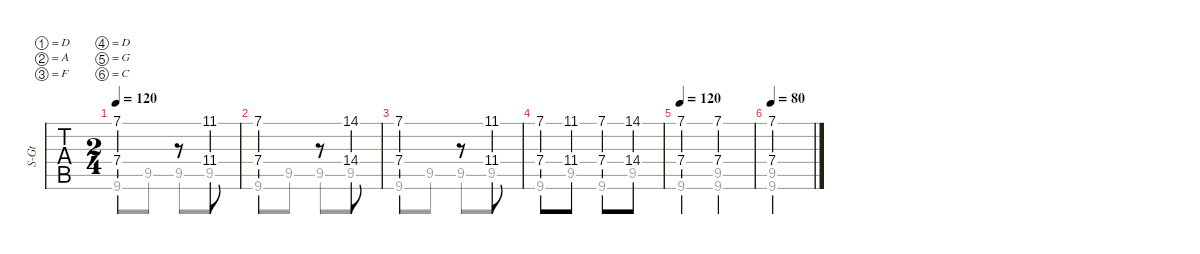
\defaultSystemsLayout 4
\hideDynamics
\bracketExtendMode groupsimilarinstruments
\otherSystemsTrackNameOrientation horizontal
\track ("Steel Guitar" "S-Gt") {instrument acousticguitarsteel}
\staff {tabs}
\tuning (D4 A3 F3 D3 G2 C2)
\voice
\ts (2 4)
\tempo 120
\clef g2
\ks a
(7.1{lf 4 acc forcenatural} 7.4{lf 3 acc forcenatural}).4{dy mf beam Up} r.8{beam Up} (11.1{st lf 4 acc #} 11.4{st lf 3 acc #}).8{beam Up} |
(7.1{lf 4 acc forcenatural} 7.4{lf 3 acc forcenatural}).4{beam Up} r.8{beam Up} (14.1{st lf 4 acc forcenatural} 14.4{st lf 3 acc forcenatural}).8{beam Up} |
(7.1{lf 4 acc forcenatural} 7.4{lf 3 acc forcenatural}).4{beam Up} r.8{beam Up} (11.1{st lf 4 acc #} 11.4{st lf 3 acc #}).8{beam Up} |
(7.1{st lf 4 acc forcenatural} 7.4{st lf 3 acc forcenatural}).8{beam Up} (11.1{st lf 4 acc #} 11.4{st lf 3 acc #}).8{beam Up} (7.1{st lf 4 acc forcenatural} 7.4{st lf 3 acc forcenatural}).8{beam Up} (14.1{st lf 4 acc forcenatural} 14.4{st lf 3 acc forcenatural}).8{beam Up} |
\tempo 120
(7.1{st lf 4 acc forcenatural} 7.4{st lf 3 acc forcenatural}).4{beam Up} (7.1{st lf 4 acc forcenatural} 7.4{st lf 3 acc forcenatural}).4{beam Up} |
\tempo 80
(7.1{lf 4 acc forcenatural} 7.4{lf 3 acc forcenatural}).2{beam Up}
\voice
\clef g2
\ottava regular
\simile none
\ks a
9.6{st acc forcenatural}.8{dy mf beam Down} 9.5{st acc forcenatural}.8{beam Down} 9.5{st acc forcenatural}.8{beam Down} 9.5{st acc forcenatural}.8{beam Down} |
9.6{st acc forcenatural}.8{beam Down} 9.5{st acc forcenatural}.8{beam Down} 9.5{st acc forcenatural}.8{beam Down} 9.5{st acc forcenatural}.8{beam Down} |
9.6{st acc forcenatural}.8{beam Down} 9.5{st acc forcenatural}.8{beam Down} 9.5{st acc forcenatural}.8{beam Down} 9.5{st acc forcenatural}.8{beam Down} |
9.6{st acc forcenatural}.8{beam Down} 9.5{st acc forcenatural}.8{beam Down} 9.6{st acc forcenatural}.8{beam Down} 9.5{st acc forcenatural}.8{beam Down} |
9.6{st acc forcenatural}.4{beam Down} (9.6{st acc forcenatural} 9.5{st acc forcenatural}).4{beam Down} |
(9.6{acc forcenatural} 9.5{acc forcenatural}).2{beam Down}
